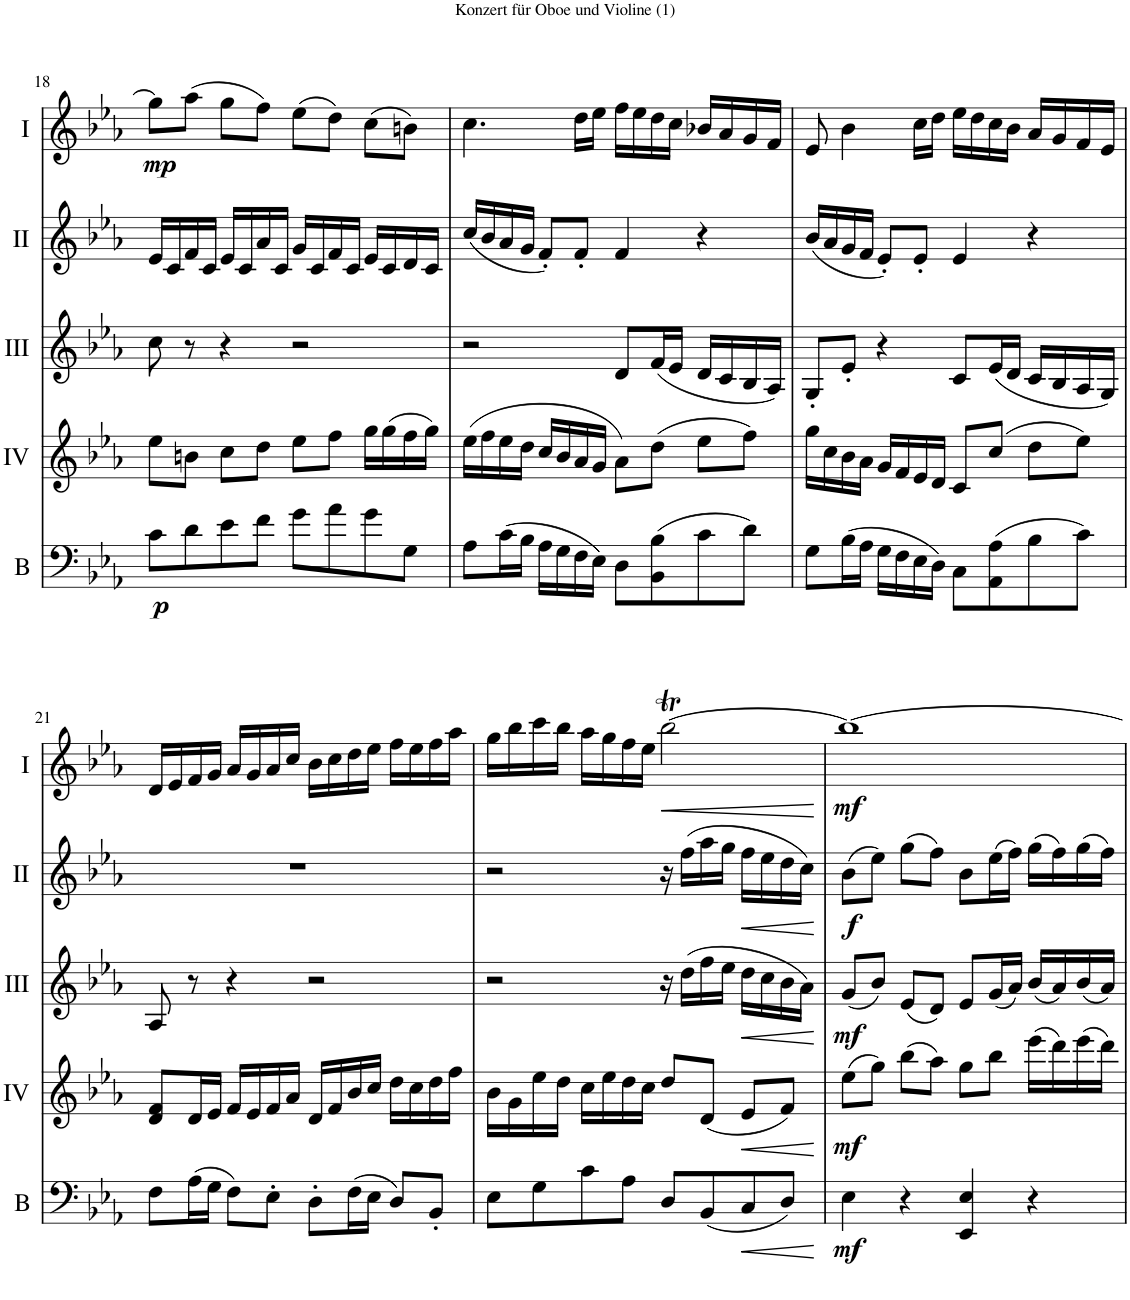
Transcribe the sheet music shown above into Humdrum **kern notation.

**kern	**dynam	**kern	**dynam	**kern	**dynam	**kern	**dynam	**kern	**dynam
*part5	*part5	*part4	*part4	*part3	*part3	*part2	*part2	*part1	*part1
*staff5	*staff5	*staff4	*staff4	*staff3	*staff3	*staff2	*staff2	*staff1	*staff1
*I"Basson	*	*I"Acc. 1	*	*I"Acc. 3	*	*I"Acc. 2	*	*I"Acc. 1	*
*I'B	*	*	*	*	*	*	*	*	*
!!LO:PB:g=z
*clefF4	*	*clefG2	*	*clefG2	*	*clefG2	*	*clefG2	*
*Trd7c12	*	*Trd7c12	*	*	*	*	*	*	*
*k[b-e-a-]	*	*k[b-e-a-]	*	*k[b-e-a-]	*	*k[b-e-a-]	*	*k[b-e-a-]	*
*M4/4	*	*M4/4	*	*M4/4	*	*M4/4	*	*M4/4	*
*met(c)	*	*met(c)	*	*met(c)	*	*met(c)	*	*met(c)	*
=18	=18	=18	=18	=18	=18	=18	=18	=18	=18
!	!LO:DY:b	!	!	!	!	!	!	!	!LO:DY:b
8c\L	p	8ee-\L	.	8cc\	.	16e-/LL	.	8gg\L]	mp
.	.	.	.	.	.	16c/	.	.	.
8d\	.	8bn\J	.	8r	.	16f/	.	(8aa-\J	.
.	.	.	.	.	.	16c/JJ	.	.	.
8e-\	.	8cc\L	.	4r	.	16e-/LL	.	8gg\L	.
.	.	.	.	.	.	16c/	.	.	.
8f\J	.	8dd\J	.	.	.	16a-/	.	8ff\J)	.
.	.	.	.	.	.	16c/JJ	.	.	.
8g\L	.	8ee-\L	.	2r	.	16g/LL	.	(8ee-\L	.
.	.	.	.	.	.	16c/	.	.	.
8a-\	.	8ff\J	.	.	.	16f/	.	8dd\J)	.
.	.	.	.	.	.	16c/JJ	.	.	.
8g\	.	16gg\LL	.	.	.	16e-/LL	.	(8cc\L	.
.	.	(16gg\	.	.	.	16c/	.	.	.
8G\J	.	16ff\	.	.	.	16d/	.	8bn\J)	.
.	.	16gg\JJ)	.	.	.	16c/JJ	.	.	.
=19	=19	=19	=19	=19	=19	=19	=19	=19	=19
8A-\L	.	(16ee-\LL	.	2r	.	(16cc/LL	.	4.cc\	.
.	.	16ff\	.	.	.	16b-/	.	.	.
(16c\L	.	16ee-\	.	.	.	16a-/	.	.	.
16B-\JJ	.	16dd\JJ	.	.	.	16g/JJ	.	.	.
16A-\LL	.	16cc/LL	.	.	.	8f'/L)	.	.	.
16G\	.	16b-/	.	.	.	.	.	.	.
16F\	.	16a-/	.	.	.	8f'/J	.	16dd\LL	.
16E-\JJ)	.	16g/JJ	.	.	.	.	.	16ee-\JJ	.
8D\L	.	8a-\L)	.	8d/L	.	4f/	.	16ff\LL	.
.	.	.	.	.	.	.	.	16ee-\	.
(8BB-\ 8B-\	.	(8dd\J	.	(16f/L	.	.	.	16dd\	.
.	.	.	.	16e-/JJ	.	.	.	16cc\JJ	.
8c\	.	8ee-\L	.	16d/LL	.	4r	.	16b-X/LL	.
.	.	.	.	16c/	.	.	.	16a-/	.
8d\J)	.	8ff\J)	.	16B-/	.	.	.	16g/	.
.	.	.	.	16A-/JJ)	.	.	.	16f/JJ	.
=20	=20	=20	=20	=20	=20	=20	=20	=20	=20
8G\L	.	16gg\LL	.	8G'/L	.	(16b-/LL	.	8e-/	.
.	.	16cc\	.	.	.	16a-/	.	.	.
(16B-\L	.	16b-\	.	8e-'/J	.	16g/	.	4b-\	.
16A-\JJ	.	16a-\JJ	.	.	.	16f/JJ	.	.	.
16G\LL	.	16g/LL	.	4r	.	8e-'/L)	.	.	.
16F\	.	16f/	.	.	.	.	.	.	.
16E-\	.	16e-/	.	.	.	8e-'/J	.	16cc\LL	.
16D\JJ)	.	16d/JJ	.	.	.	.	.	16dd\JJ	.
8C\L	.	8c/L	.	8c/L	.	4e-/	.	16ee-\LL	.
.	.	.	.	.	.	.	.	16dd\	.
(8AA-\ 8A-\	.	(8cc/J	.	(16e-/L	.	.	.	16cc\	.
.	.	.	.	16d/JJ	.	.	.	16b-\JJ	.
8B-\	.	8dd\L	.	16c/LL	.	4r	.	16a-/LL	.
.	.	.	.	16B-/	.	.	.	16g/	.
8c\J)	.	8ee-\J)	.	16A-/	.	.	.	16f/	.
.	.	.	.	16G/JJ)	.	.	.	16e-/JJ	.
!!LO:LB:g=z
=21	=21	=21	=21	=21	=21	=21	=21	=21	=21
8F\L	.	8d/ 8f/L	.	8A-/	.	1r	.	16d/LL	.
.	.	.	.	.	.	.	.	16e-/	.
(16A-\L	.	16d/L	.	8r	.	.	.	16f/	.
16G\JJ	.	16e-/JJ	.	.	.	.	.	16g/JJ	.
8F\L)	.	16f/LL	.	4r	.	.	.	16a-/LL	.
.	.	16e-/	.	.	.	.	.	16g/	.
8E-'\J	.	16f/	.	.	.	.	.	16a-/	.
.	.	16a-/JJ	.	.	.	.	.	16cc/JJ	.
8D'\L	.	16d/LL	.	2r	.	.	.	16b-\LL	.
.	.	16f/	.	.	.	.	.	16cc\	.
(16F\L	.	16b-/	.	.	.	.	.	16dd\	.
16E-\JJ	.	16cc/JJ	.	.	.	.	.	16ee-\JJ	.
8D/L)	.	16dd\LL	.	.	.	.	.	16ff\LL	.
.	.	16cc\	.	.	.	.	.	16ee-\	.
8BB-'/J	.	16dd\	.	.	.	.	.	16ff\	.
.	.	16ff\JJ	.	.	.	.	.	16aa-\JJ	.
=22	=22	=22	=22	=22	=22	=22	=22	=22	=22
8E-\L	.	16b-\LL	.	2r	.	2r	.	16gg\LL	.
.	.	16g\	.	.	.	.	.	16bb-\	.
8G\	.	16ee-\	.	.	.	.	.	16ccc\	.
.	.	16dd\JJ	.	.	.	.	.	16bb-\JJ	.
8c\	.	16cc\LL	.	.	.	.	.	16aa-\LL	.
.	.	16ee-\	.	.	.	.	.	16gg\	.
8A-\J	.	16dd\	.	.	.	.	.	16ff\	.
.	.	16cc\JJ	.	.	.	.	.	16ee-\JJ	.
!	!	!	!	!	!	!	!	!	!LO:HP:b
8D/L	.	8dd/L	.	16r	.	16r	.	[2bb-T\	<
.	.	.	.	(16dd\LL	.	(16ff\LL	.	.	.
(8BB-/	.	(8d/J	.	16ff\	.	16aa-\	.	.	.
.	.	.	.	16ee-\JJ	.	16gg\JJ	.	.	.
!	!LO:HP:b	!	!LO:HP:b	!	!LO:HP:b	!	!LO:HP:b	!	!
8C/	<	8e-/L	<	16dd\LL	<	16ff\LL	<	.	.
.	.	.	.	16cc\	.	16ee-\	.	.	.
8D/J)	.	8f/J)	.	16b-\	.	16dd\	.	.	.
.	.	.	.	16a-\JJ)	.	16cc\JJ)	.	.	.
.	[	.	[	.	[	.	[	.	[
=23	=23	=23	=23	=23	=23	=23	=23	=23	=23
!	!LO:DY:b	!	!LO:DY:b	!	!LO:DY:b	!	!LO:DY:b	!	!LO:DY:b
4E-\	mf	(8ee-\L	mf	(8g/L	mf	(8b-\L	f	1bb-_	mf
.	.	8gg\J)	.	8b-/J)	.	8ee-\J)	.	.	.
4r	.	(8bb-\L	.	(8e-/L	.	(8gg\L	.	.	.
.	.	8aa-\J)	.	8d/J)	.	8ff\J)	.	.	.
4EE-/ 4E-/	.	8gg\L	.	8e-/L	.	8b-\L	.	.	.
.	.	8bb-\J	.	(16g/L	.	(16ee-\L	.	.	.
.	.	.	.	16a-/JJ)	.	16ff\JJ)	.	.	.
4r	.	(16eee-\LL	.	(16b-/LL	.	(16gg\LL	.	.	.
.	.	16ddd\)	.	16a-/)	.	16ff\)	.	.	.
.	.	(16eee-\	.	(16b-/	.	(16gg\	.	.	.
.	.	16ddd\JJ)	.	16a-/JJ)	.	16ff\JJ)	.	.	.
=	=	=	=	=	=	=	=	=	=
*-	*-	*-	*-	*-	*-	*-	*-	*-	*-
